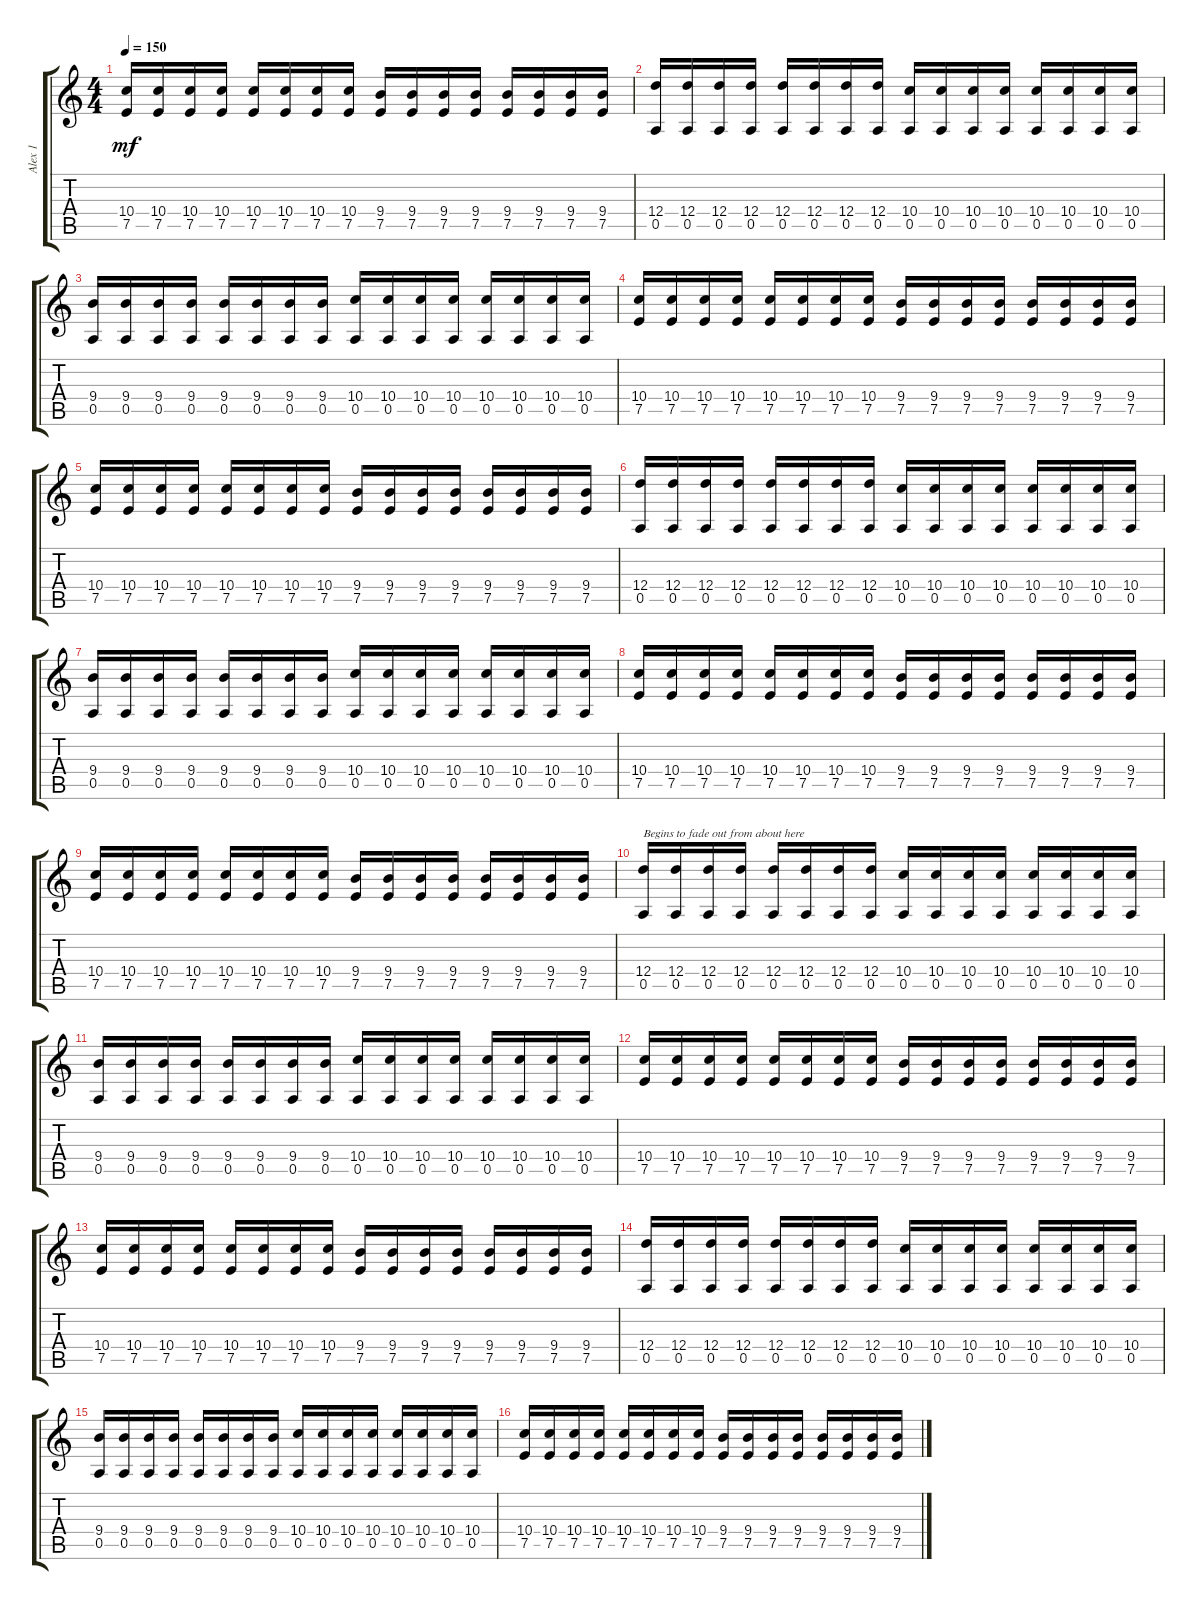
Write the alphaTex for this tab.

\track ("Alex 1" "Alex 1") {instrument distortionguitar}
\staff {score tabs}
\tuning (E4 B3 G3 D3 A2 E2) {hide}
\ts (4 4)
\tempo 150
\clef g2
\ks c
(10.4 7.5).16{dy mf} (10.4 7.5).16 (10.4 7.5).16 (10.4 7.5).16 (10.4 7.5).16 (10.4 7.5).16 (10.4 7.5).16 (10.4 7.5).16 (9.4 7.5).16 (9.4 7.5).16 (9.4 7.5).16 (9.4 7.5).16 (9.4 7.5).16 (9.4 7.5).16 (9.4 7.5).16 (9.4 7.5).16 |
(12.4 0.5).16 (12.4 0.5).16 (12.4 0.5).16 (12.4 0.5).16 (12.4 0.5).16 (12.4 0.5).16 (12.4 0.5).16 (12.4 0.5).16 (10.4 0.5).16 (10.4 0.5).16 (10.4 0.5).16 (10.4 0.5).16 (10.4 0.5).16 (10.4 0.5).16 (10.4 0.5).16 (10.4 0.5).16 |
(9.4 0.5).16 (9.4 0.5).16 (9.4 0.5).16 (9.4 0.5).16 (9.4 0.5).16 (9.4 0.5).16 (9.4 0.5).16 (9.4 0.5).16 (10.4 0.5).16 (10.4 0.5).16 (10.4 0.5).16 (10.4 0.5).16 (10.4 0.5).16 (10.4 0.5).16 (10.4 0.5).16 (10.4 0.5).16 |
(10.4 7.5).16 (10.4 7.5).16 (10.4 7.5).16 (10.4 7.5).16 (10.4 7.5).16 (10.4 7.5).16 (10.4 7.5).16 (10.4 7.5).16 (9.4 7.5).16 (9.4 7.5).16 (9.4 7.5).16 (9.4 7.5).16 (9.4 7.5).16 (9.4 7.5).16 (9.4 7.5).16 (9.4 7.5).16 |
(10.4 7.5).16 (10.4 7.5).16 (10.4 7.5).16 (10.4 7.5).16 (10.4 7.5).16 (10.4 7.5).16 (10.4 7.5).16 (10.4 7.5).16 (9.4 7.5).16 (9.4 7.5).16 (9.4 7.5).16 (9.4 7.5).16 (9.4 7.5).16 (9.4 7.5).16 (9.4 7.5).16 (9.4 7.5).16 |
(12.4 0.5).16 (12.4 0.5).16 (12.4 0.5).16 (12.4 0.5).16 (12.4 0.5).16 (12.4 0.5).16 (12.4 0.5).16 (12.4 0.5).16 (10.4 0.5).16 (10.4 0.5).16 (10.4 0.5).16 (10.4 0.5).16 (10.4 0.5).16 (10.4 0.5).16 (10.4 0.5).16 (10.4 0.5).16 |
(9.4 0.5).16 (9.4 0.5).16 (9.4 0.5).16 (9.4 0.5).16 (9.4 0.5).16 (9.4 0.5).16 (9.4 0.5).16 (9.4 0.5).16 (10.4 0.5).16 (10.4 0.5).16 (10.4 0.5).16 (10.4 0.5).16 (10.4 0.5).16 (10.4 0.5).16 (10.4 0.5).16 (10.4 0.5).16 |
(10.4 7.5).16 (10.4 7.5).16 (10.4 7.5).16 (10.4 7.5).16 (10.4 7.5).16 (10.4 7.5).16 (10.4 7.5).16 (10.4 7.5).16 (9.4 7.5).16 (9.4 7.5).16 (9.4 7.5).16 (9.4 7.5).16 (9.4 7.5).16 (9.4 7.5).16 (9.4 7.5).16 (9.4 7.5).16 |
(10.4 7.5).16 (10.4 7.5).16 (10.4 7.5).16 (10.4 7.5).16 (10.4 7.5).16 (10.4 7.5).16 (10.4 7.5).16 (10.4 7.5).16 (9.4 7.5).16 (9.4 7.5).16 (9.4 7.5).16 (9.4 7.5).16 (9.4 7.5).16 (9.4 7.5).16 (9.4 7.5).16 (9.4 7.5).16 |
(12.4 0.5).16{txt "Begins to fade out from about here"} (12.4 0.5).16 (12.4 0.5).16 (12.4 0.5).16 (12.4 0.5).16 (12.4 0.5).16 (12.4 0.5).16 (12.4 0.5).16 (10.4 0.5).16 (10.4 0.5).16 (10.4 0.5).16 (10.4 0.5).16 (10.4 0.5).16 (10.4 0.5).16 (10.4 0.5).16 (10.4 0.5).16 |
(9.4 0.5).16 (9.4 0.5).16 (9.4 0.5).16 (9.4 0.5).16 (9.4 0.5).16 (9.4 0.5).16 (9.4 0.5).16 (9.4 0.5).16 (10.4 0.5).16 (10.4 0.5).16 (10.4 0.5).16 (10.4 0.5).16 (10.4 0.5).16 (10.4 0.5).16 (10.4 0.5).16 (10.4 0.5).16 |
(10.4 7.5).16 (10.4 7.5).16 (10.4 7.5).16 (10.4 7.5).16 (10.4 7.5).16 (10.4 7.5).16 (10.4 7.5).16 (10.4 7.5).16 (9.4 7.5).16 (9.4 7.5).16 (9.4 7.5).16 (9.4 7.5).16 (9.4 7.5).16 (9.4 7.5).16 (9.4 7.5).16 (9.4 7.5).16 |
(10.4 7.5).16 (10.4 7.5).16 (10.4 7.5).16 (10.4 7.5).16 (10.4 7.5).16 (10.4 7.5).16 (10.4 7.5).16 (10.4 7.5).16 (9.4 7.5).16 (9.4 7.5).16 (9.4 7.5).16 (9.4 7.5).16 (9.4 7.5).16 (9.4 7.5).16 (9.4 7.5).16 (9.4 7.5).16 |
(12.4 0.5).16 (12.4 0.5).16 (12.4 0.5).16 (12.4 0.5).16 (12.4 0.5).16 (12.4 0.5).16 (12.4 0.5).16 (12.4 0.5).16 (10.4 0.5).16 (10.4 0.5).16 (10.4 0.5).16 (10.4 0.5).16 (10.4 0.5).16 (10.4 0.5).16 (10.4 0.5).16 (10.4 0.5).16 |
(9.4 0.5).16 (9.4 0.5).16 (9.4 0.5).16 (9.4 0.5).16 (9.4 0.5).16 (9.4 0.5).16 (9.4 0.5).16 (9.4 0.5).16 (10.4 0.5).16 (10.4 0.5).16 (10.4 0.5).16 (10.4 0.5).16 (10.4 0.5).16 (10.4 0.5).16 (10.4 0.5).16 (10.4 0.5).16 |
(10.4 7.5).16 (10.4 7.5).16 (10.4 7.5).16 (10.4 7.5).16 (10.4 7.5).16 (10.4 7.5).16 (10.4 7.5).16 (10.4 7.5).16 (9.4 7.5).16 (9.4 7.5).16 (9.4 7.5).16 (9.4 7.5).16 (9.4 7.5).16 (9.4 7.5).16 (9.4 7.5).16 (9.4 7.5).16
